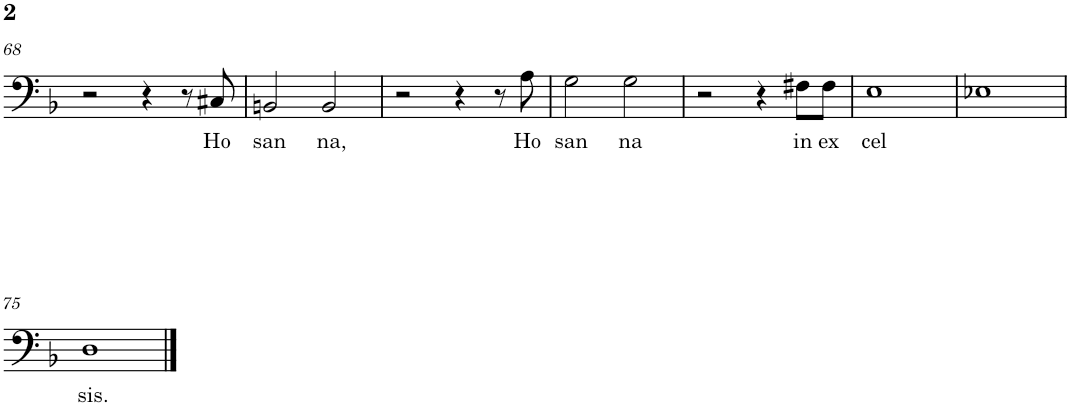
**kern	**text
*part1	*part1
*staff1	*staff1
*I"Basse	*
*I'Bas.	*
!!LO:PB:g=z
*clefF4	*
*k[b-]	*
*M2/2	*
=68	=68
2r	.
4r	.
8r	.
!	!LO:LY:b
8C#X/	Ho
=69	=69
!	!LO:LY:b
2BBn/	san
!	!LO:LY:b
2BB/	na,
=70	=70
2r	.
4r	.
8r	.
!	!LO:LY:b
8A\	Ho
=71	=71
!	!LO:LY:b
2G\	san
!	!LO:LY:b
2G\	na
=72	=72
2r	.
4r	.
!	!LO:LY:b
8F#X\L	in
!	!LO:LY:b
8F#\J	ex
=73	=73
!	!LO:LY:b
1E	cel
=74	=74
1E-X	.
!!LO:LB:g=z
=75	=75
!	!LO:LY:b
1D	sis.
==	==
*-	*-
